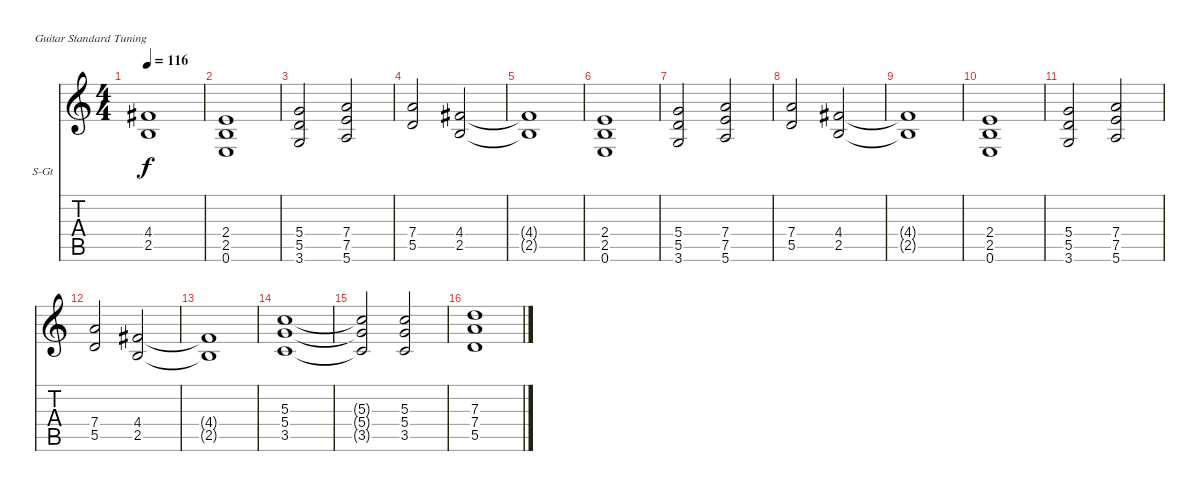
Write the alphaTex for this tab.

\bracketExtendMode nobrackets
\firstSystemTrackNameOrientation horizontal
\otherSystemsTrackNameOrientation horizontal
\track ("middle strings" "S-Gt") {instrument stringensemble1}
\staff {score tabs}
\tuning (E4 B3 G3 D3 A2 E2)
\displaytranspose 12
\ts (4 4)
\tempo 116
\clef g2
\ks c
(4.4{t} 2.5{t}).1{dy f} |
(2.4 2.5 0.6).1 |
(5.4 5.5 3.6).2 (7.4 7.5 5.6).2 |
(7.4 5.5).2 (4.4 2.5).2 |
(4.4{t} 2.5{t}).1 |
(2.4 2.5 0.6).1 |
(5.4 5.5 3.6).2 (7.4 7.5 5.6).2 |
(7.4 5.5).2 (4.4 2.5).2 |
(4.4{t} 2.5{t}).1 |
(2.4 2.5 0.6).1 |
(5.4 5.5 3.6).2 (7.4 7.5 5.6).2 |
(7.4 5.5).2 (4.4 2.5).2 |
(4.4{t} 2.5{t}).1 |
(5.3 5.4 3.5).1 |
(5.3{t} 5.4{t} 3.5{t}).2 (5.3 5.4 3.5).2 |
(7.3 7.4 5.5).1
